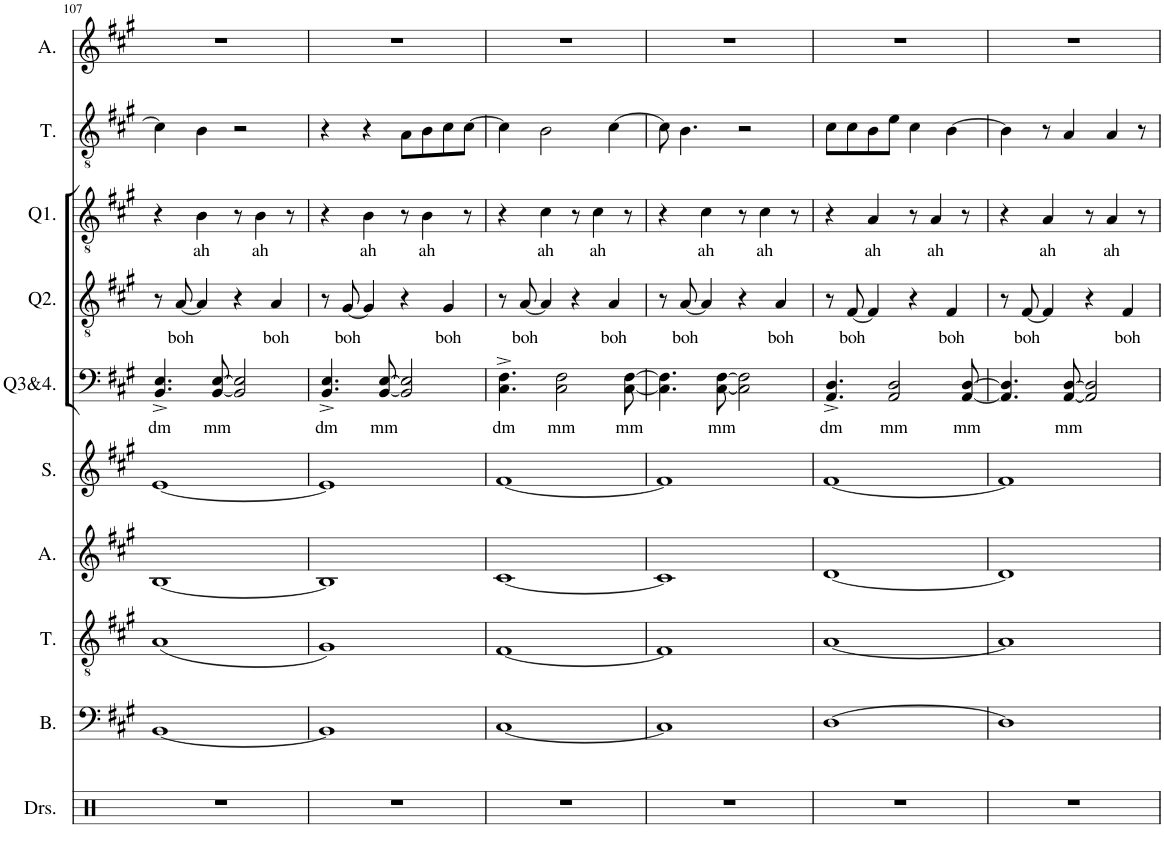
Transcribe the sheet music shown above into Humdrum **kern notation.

**kern	**kern	**kern	**kern	**kern	**kern	**text	**kern	**text	**kern	**text	**kern	**kern
*part10	*part9	*part8	*part7	*part6	*part5	*part5	*part4	*part4	*part3	*part3	*part2	*part1
*staff10	*staff9	*staff8	*staff7	*staff6	*staff5	*staff5	*staff4	*staff4	*staff3	*staff3	*staff2	*staff1
*I"Drumset	*I"Bass	*I"Tenor	*I"Alto	*I"Soprano	*I"Quartet 3&amp;4	*	*I"Quartet 2	*	*I"Quartet 1	*	*I"Tenor	*I"Alto
*I'Drs.	*I'B.	*I'T.	*I'A.	*I'S.	*I'Q3&amp;4.	*	*I'Q2.	*	*I'Q1.	*	*I'T.	*I'A.
!!LO:PB:g=z
*clefX	*clefF4	*clefGv2	*clefG2	*clefG2	*clefF4	*	*clefGv2	*	*clefGv2	*	*clefGv2	*clefG2
*k[]	*k[f#c#g#]	*k[f#c#g#]	*k[f#c#g#]	*k[f#c#g#]	*k[f#c#g#]	*	*k[f#c#g#]	*	*k[f#c#g#]	*	*k[f#c#g#]	*k[f#c#g#]
*M4/4	*M4/4	*M4/4	*M4/4	*M4/4	*M4/4	*	*M4/4	*	*M4/4	*	*M4/4	*M4/4
=107	=107	=107	=107	=107	=107	=107	=107	=107	=107	=107	=107	=107
!	!	!	!	!	!	!LO:LY:b	!	!	!	!	!	!
1r	[1BB	(1A	[1B	[1e	4.BB/^ 4.E/^	dm	8r	.	4r	.	4c#\]	1r
!	!	!	!	!	!	!	!	!LO:LY:b	!	!	!	!
.	.	.	.	.	.	.	[8A/	boh	.	.	.	.
!	!	!	!	!	!	!	!	!	!	!LO:LY:b	!	!
.	.	.	.	.	.	.	4A/]	.	4B\	ah	4B\	.
!	!	!	!	!	!	!LO:LY:b	!	!	!	!	!	!
.	.	.	.	.	[8BB/ [8E/	mm	.	.	.	.	.	.
.	.	.	.	.	2BB/] 2E/]	.	4r	.	8r	.	2r	.
!	!	!	!	!	!	!	!	!	!	!LO:LY:b	!	!
.	.	.	.	.	.	.	.	.	4B\	ah	.	.
!	!	!	!	!	!	!	!	!LO:LY:b	!	!	!	!
.	.	.	.	.	.	.	4A/	boh	.	.	.	.
.	.	.	.	.	.	.	.	.	8r	.	.	.
=108	=108	=108	=108	=108	=108	=108	=108	=108	=108	=108	=108	=108
!	!	!	!	!	!	!LO:LY:b	!	!	!	!	!	!
1r	1BB]	1G#)	1B]	1e]	4.BB/^ 4.E/^	dm	8r	.	4r	.	4r	1r
!	!	!	!	!	!	!	!	!LO:LY:b	!	!	!	!
.	.	.	.	.	.	.	[8G#/	boh	.	.	.	.
!	!	!	!	!	!	!	!	!	!	!LO:LY:b	!	!
.	.	.	.	.	.	.	4G#/]	.	4B\	ah	4r	.
!	!	!	!	!	!	!LO:LY:b	!	!	!	!	!	!
.	.	.	.	.	[8BB/ [8E/	mm	.	.	.	.	.	.
.	.	.	.	.	2BB/] 2E/]	.	4r	.	8r	.	8A\L	.
!	!	!	!	!	!	!	!	!	!	!LO:LY:b	!	!
.	.	.	.	.	.	.	.	.	4B\	ah	8B\	.
!	!	!	!	!	!	!	!	!LO:LY:b	!	!	!	!
.	.	.	.	.	.	.	4G#/	boh	.	.	8c#\	.
.	.	.	.	.	.	.	.	.	8r	.	[8c#\J	.
=109	=109	=109	=109	=109	=109	=109	=109	=109	=109	=109	=109	=109
!	!	!	!	!	!	!LO:LY:b	!	!	!	!	!	!
1r	[1C#	[1F#	[1c#	[1f#	4.C#\^ 4.F#\^	dm	8r	.	4r	.	4c#\]	1r
!	!	!	!	!	!	!	!	!LO:LY:b	!	!	!	!
.	.	.	.	.	.	.	[8A/	boh	.	.	.	.
!	!	!	!	!	!	!	!	!	!	!LO:LY:b	!	!
.	.	.	.	.	.	.	4A/]	.	4c#\	ah	2B\	.
!	!	!	!	!	!	!LO:LY:b	!	!	!	!	!	!
.	.	.	.	.	2C#\ 2F#\	mm	.	.	.	.	.	.
.	.	.	.	.	.	.	4r	.	8r	.	.	.
!	!	!	!	!	!	!	!	!	!	!LO:LY:b	!	!
.	.	.	.	.	.	.	.	.	4c#\	ah	.	.
!	!	!	!	!	!	!	!	!LO:LY:b	!	!	!	!
.	.	.	.	.	.	.	4A/	boh	.	.	[4c#\	.
!	!	!	!	!	!	!LO:LY:b	!	!	!	!	!	!
.	.	.	.	.	[8C#\ [8F#\	mm	.	.	8r	.	.	.
=110	=110	=110	=110	=110	=110	=110	=110	=110	=110	=110	=110	=110
1r	1C#]	1F#]	1c#]	1f#]	4.C#\] 4.F#\]	.	8r	.	4r	.	8c#\]	1r
!	!	!	!	!	!	!	!	!LO:LY:b	!	!	!	!
.	.	.	.	.	.	.	[8A/	boh	.	.	4.B\	.
!	!	!	!	!	!	!	!	!	!	!LO:LY:b	!	!
.	.	.	.	.	.	.	4A/]	.	4c#\	ah	.	.
!	!	!	!	!	!	!LO:LY:b	!	!	!	!	!	!
.	.	.	.	.	[8C#\ [8F#\	mm	.	.	.	.	.	.
.	.	.	.	.	2C#\] 2F#\]	.	4r	.	8r	.	2r	.
!	!	!	!	!	!	!	!	!	!	!LO:LY:b	!	!
.	.	.	.	.	.	.	.	.	4c#\	ah	.	.
!	!	!	!	!	!	!	!	!LO:LY:b	!	!	!	!
.	.	.	.	.	.	.	4A/	boh	.	.	.	.
.	.	.	.	.	.	.	.	.	8r	.	.	.
=111	=111	=111	=111	=111	=111	=111	=111	=111	=111	=111	=111	=111
!	!	!	!	!	!	!LO:LY:b	!	!	!	!	!	!
1r	[1D	[1A	[1d	[1f#	4.AA/^ 4.D/^	dm	8r	.	4r	.	8c#\L	1r
!	!	!	!	!	!	!	!	!LO:LY:b	!	!	!	!
.	.	.	.	.	.	.	[8F#/	boh	.	.	8c#\	.
!	!	!	!	!	!	!	!	!	!	!LO:LY:b	!	!
.	.	.	.	.	.	.	4F#/]	.	4A/	ah	8B\	.
!	!	!	!	!	!	!LO:LY:b	!	!	!	!	!	!
.	.	.	.	.	2AA/ 2D/	mm	.	.	.	.	8e\J	.
.	.	.	.	.	.	.	4r	.	8r	.	4c#\	.
!	!	!	!	!	!	!	!	!	!	!LO:LY:b	!	!
.	.	.	.	.	.	.	.	.	4A/	ah	.	.
!	!	!	!	!	!	!	!	!LO:LY:b	!	!	!	!
.	.	.	.	.	.	.	4F#/	boh	.	.	[4B\	.
!	!	!	!	!	!	!LO:LY:b	!	!	!	!	!	!
.	.	.	.	.	[8AA/ [8D/	mm	.	.	8r	.	.	.
=112	=112	=112	=112	=112	=112	=112	=112	=112	=112	=112	=112	=112
1r	1D]	1A]	1d]	1f#]	4.AA/] 4.D/]	.	8r	.	4r	.	4B\]	1r
!	!	!	!	!	!	!	!	!LO:LY:b	!	!	!	!
.	.	.	.	.	.	.	[8F#/	boh	.	.	.	.
!	!	!	!	!	!	!	!	!	!	!LO:LY:b	!	!
.	.	.	.	.	.	.	4F#/]	.	4A/	ah	8r	.
!	!	!	!	!	!	!LO:LY:b	!	!	!	!	!	!
.	.	.	.	.	[8AA/ [8D/	mm	.	.	.	.	4A/	.
.	.	.	.	.	2AA/] 2D/]	.	4r	.	8r	.	.	.
!	!	!	!	!	!	!	!	!	!	!LO:LY:b	!	!
.	.	.	.	.	.	.	.	.	4A/	ah	4A/	.
!	!	!	!	!	!	!	!	!LO:LY:b	!	!	!	!
.	.	.	.	.	.	.	4F#/	boh	.	.	.	.
.	.	.	.	.	.	.	.	.	8r	.	8r	.
=	=	=	=	=	=	=	=	=	=	=	=	=
*-	*-	*-	*-	*-	*-	*-	*-	*-	*-	*-	*-	*-
